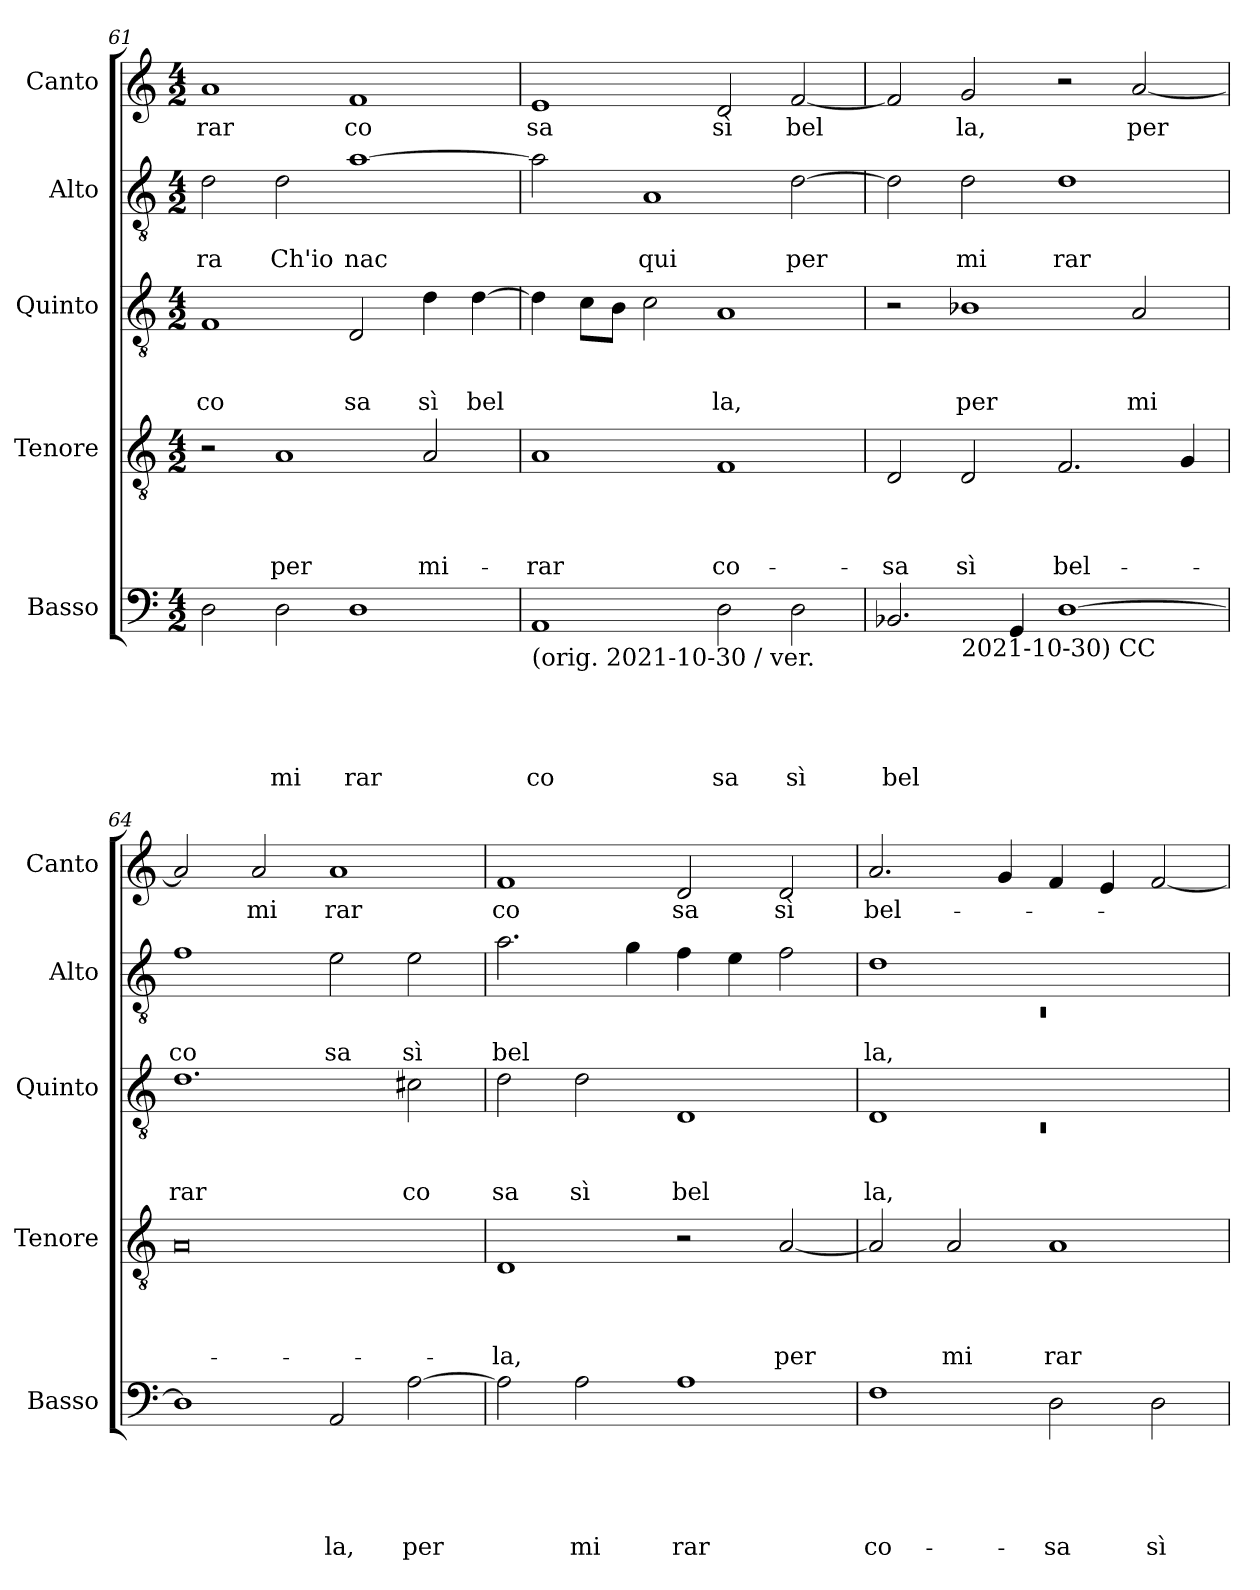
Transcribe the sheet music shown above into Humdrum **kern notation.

**kern	**text	**text	**text	**text	**text	**kern	**text	**text	**text	**text	**kern	**text	**text	**text	**kern	**text	**text	**kern	**text
*part5	*part5	*part5	*part5	*part5	*part5	*part4	*part4	*part4	*part4	*part4	*part3	*part3	*part3	*part3	*part2	*part2	*part2	*part1	*part1
*staff5	*staff5	*staff5	*staff5	*staff5	*staff5	*staff4	*staff4	*staff4	*staff4	*staff4	*staff3	*staff3	*staff3	*staff3	*staff2	*staff2	*staff2	*staff1	*staff1
*I"Basso	*	*	*	*	*	*I"Tenore	*	*	*	*	*I"Quinto	*	*	*	*I"Alto	*	*	*I"Canto	*
*I'Basso	*	*	*	*	*	*I'Tenore	*	*	*	*	*I'Quinto	*	*	*	*I'Alto	*	*	*I'Canto	*
*clefF4	*	*	*	*	*	*clefGv2	*	*	*	*	*clefGv2	*	*	*	*clefGv2	*	*	*clefG2	*
*k[]	*	*	*	*	*	*k[]	*	*	*	*	*k[]	*	*	*	*k[]	*	*	*k[]	*
*C:	*	*	*	*	*	*C:	*	*	*	*	*C:	*	*	*	*C:	*	*	*C:	*
*M4/2	*	*	*	*	*	*M4/2	*	*	*	*	*M4/2	*	*	*	*M4/2	*	*	*M4/2	*
=61	=61	=61	=61	=61	=61	=61	=61	=61	=61	=61	=61	=61	=61	=61	=61	=61	=61	=61	=61
!	!	!	!	!	!	!	!	!	!	!	!	!	!	!LO:LY:b	!	!	!LO:LY:b	!	!LO:LY:b
2D\	.	.	.	.	.	2r	.	.	.	.	1F	.	.	co	2d\	.	ra	1a	rar
!	!	!	!	!	!LO:LY:b	!	!	!	!	!LO:LY:b	!	!	!	!	!	!	!LO:LY:b	!	!
2D\	.	.	.	.	mi	1A	.	.	.	per	.	.	.	.	2d\	.	Ch'io	.	.
!	!	!	!	!	!LO:LY:b	!	!	!	!	!	!	!	!	!LO:LY:b	!	!	!LO:LY:b	!	!LO:LY:b
1D	.	.	.	.	rar	.	.	.	.	.	2D/	.	.	sa	[>1a	.	nac	1f	co
!	!	!	!	!	!	!	!	!	!	!LO:LY:b	!	!	!	!LO:LY:b	!	!	!	!	!
.	.	.	.	.	.	2A/	.	.	.	mi-	4d\	.	.	sì	.	.	.	.	.
!	!	!	!	!	!	!	!	!	!	!	!	!	!	!LO:LY:b	!	!	!	!	!
.	.	.	.	.	.	.	.	.	.	.	[>4d\	.	.	bel	.	.	.	.	.
=62	=62	=62	=62	=62	=62	=62	=62	=62	=62	=62	=62	=62	=62	=62	=62	=62	=62	=62	=62
!LO:TX:b:t=(orig. 2021-10-30 / ver.	!	!	!	!	!	!	!	!	!	!	!	!	!	!	!	!	!	!	!
!	!	!	!	!	!LO:LY:b	!	!	!	!	!LO:LY:b	!	!	!	!	!	!	!	!	!LO:LY:b
1AA	.	.	.	.	co	1A	.	.	.	-rar	4d\]	.	.	.	2a\]	.	.	1e	sa
.	.	.	.	.	.	.	.	.	.	.	8c\L	.	.	.	.	.	.	.	.
.	.	.	.	.	.	.	.	.	.	.	8B\J	.	.	.	.	.	.	.	.
!	!	!	!	!	!	!	!	!	!	!	!	!	!	!	!	!	!LO:LY:b	!	!
.	.	.	.	.	.	.	.	.	.	.	2c\	.	.	.	1A	.	qui	.	.
!	!	!	!	!	!LO:LY:b	!	!	!	!	!LO:LY:b	!	!	!	!LO:LY:b	!	!	!	!	!LO:LY:b
2D\	.	.	.	.	sa	1F	.	.	.	co-	1A	.	.	la,	.	.	.	2d/	sì
!	!	!	!	!	!LO:LY:b	!	!	!	!	!	!	!	!	!	!	!	!LO:LY:b	!	!LO:LY:b
2D\	.	.	.	.	sì	.	.	.	.	.	.	.	.	.	[>2d\	.	per	[<2f/	bel
=63	=63	=63	=63	=63	=63	=63	=63	=63	=63	=63	=63	=63	=63	=63	=63	=63	=63	=63	=63
!	!	!	!	!	!LO:LY:b	!	!	!	!	!LO:LY:b	!	!	!	!	!	!	!	!	!
*^	*	*	*	*	*	*	*	*	*	*	*	*	*	*	*	*	*	*	*
2.BB-X/	2ryy	.	.	.	.	bel	2D/	.	.	.	-sa	2r	.	.	.	2d\]	.	.	2f/]	.
!	!LO:TX:b:t=2021-10-30) CC	!	!	!	!	!	!	!	!	!	!	!	!	!	!	!	!	!	!	!
!	!	!	!	!	!	!	!	!	!	!	!LO:LY:b	!	!	!	!LO:LY:b	!	!	!LO:LY:b	!	!LO:LY:b
.	1.ryy	.	.	.	.	.	2D/	.	.	.	sì	1B-X	.	.	per	2d\	.	mi	2g/	la,
4GG/	.	.	.	.	.	.	.	.	.	.	.	.	.	.	.	.	.	.	.	.
!	!	!	!	!	!	!	!	!	!	!	!LO:LY:b	!	!	!	!	!	!	!LO:LY:b	!	!
[>1D	.	.	.	.	.	.	2.F/	.	.	.	bel-	.	.	.	.	1d	.	rar	2r	.
!	!	!	!	!	!	!	!	!	!	!	!	!	!	!	!LO:LY:b	!	!	!	!	!LO:LY:b
.	.	.	.	.	.	.	.	.	.	.	.	2A/	.	.	mi	.	.	.	[<2a/	per
.	.	.	.	.	.	.	4G/	.	.	.	.	.	.	.	.	.	.	.	.	.
=64	=64	=64	=64	=64	=64	=64	=64	=64	=64	=64	=64	=64	=64	=64	=64	=64	=64	=64	=64	=64
!LO:TX:b:t=BY-NC 3.0	!	!	!	!	!	!	!	!	!	!	!	!	!	!	!	!	!	!	!	!
!	!	!	!	!	!	!	!	!	!	!	!	!	!	!	!LO:LY:b	!	!	!LO:LY:b	!	!
*v	*v	*	*	*	*	*	*	*	*	*	*	*	*	*	*	*	*	*	*	*
1D]	.	.	.	.	.	0A	.	.	.	.	1.d	.	.	rar	1f	.	co	2a/]	.
!	!	!	!	!	!	!	!	!	!	!	!	!	!	!	!	!	!	!	!LO:LY:b
.	.	.	.	.	.	.	.	.	.	.	.	.	.	.	.	.	.	2a/	mi
!	!	!	!	!	!LO:LY:b	!	!	!	!	!	!	!	!	!	!	!	!LO:LY:b	!	!LO:LY:b
2AA/	.	.	.	.	la,	.	.	.	.	.	.	.	.	.	2e\	.	sa	1a	rar
!	!	!	!	!	!LO:LY:b	!	!	!	!	!	!	!	!	!LO:LY:b	!	!	!LO:LY:b	!	!
[>2A\	.	.	.	.	per	.	.	.	.	.	2c#X\	.	.	co	2e\	.	sì	.	.
=65	=65	=65	=65	=65	=65	=65	=65	=65	=65	=65	=65	=65	=65	=65	=65	=65	=65	=65	=65
!	!	!	!	!	!	!	!	!	!	!LO:LY:b	!	!	!	!LO:LY:b	!	!	!LO:LY:b	!	!LO:LY:b
2A\]	.	.	.	.	.	1D	.	.	.	-la,	2d\	.	.	sa	2.a\	.	bel	1f	co
!	!	!	!	!	!LO:LY:b	!	!	!	!	!	!	!	!	!LO:LY:b	!	!	!	!	!
2A\	.	.	.	.	mi	.	.	.	.	.	2d\	.	.	sì	.	.	.	.	.
.	.	.	.	.	.	.	.	.	.	.	.	.	.	.	4g\	.	.	.	.
!	!	!	!	!	!LO:LY:b	!	!	!	!	!	!	!	!	!LO:LY:b	!	!	!	!	!LO:LY:b
1A	.	.	.	.	rar	2r	.	.	.	.	1D	.	.	bel	4f\	.	.	2d/	sa
.	.	.	.	.	.	.	.	.	.	.	.	.	.	.	4e\	.	.	.	.
!	!	!	!	!	!	!	!	!	!	!LO:LY:b	!	!	!	!	!	!	!	!	!LO:LY:b
.	.	.	.	.	.	[>2A/	.	.	.	per	.	.	.	.	2f\	.	.	2d/	sì
!!LO:PB:g=z
=66	=66	=66	=66	=66	=66	=66	=66	=66	=66	=66	=66	=66	=66	=66	=66	=66	=66	=66	=66
*	*	*	*	*	*	*	*	*	*	*	*^	*	*	*	*^	*	*	*	*
!	!	!	!	!	!LO:LY:b	!	!	!	!	!	!	!LO:N:vis=1	!	!	!LO:LY:b	!	!LO:N:vis=1	!	!LO:LY:b	!	!LO:LY:b
1F	.	.	.	.	co-	2A/]	.	.	.	.	1D	0rC	.	.	la,	1d	0rC	.	la,	2.a/	bel-
!	!	!	!	!	!	!	!	!	!	!LO:LY:b	!	!	!	!	!	!	!	!	!	!	!
.	.	.	.	.	.	2A/	.	.	.	mi	.	.	.	.	.	.	.	.	.	.	.
.	.	.	.	.	.	.	.	.	.	.	.	.	.	.	.	.	.	.	.	4g/	.
!	!	!	!	!	!LO:LY:b	!	!	!	!	!LO:LY:b	!	!	!	!	!	!	!	!	!	!	!
2D\	.	.	.	.	-sa	1A	.	.	.	rar	1ryy	.	.	.	.	1ryy	.	.	.	4f/	.
.	.	.	.	.	.	.	.	.	.	.	.	.	.	.	.	.	.	.	.	4e/	.
!	!	!	!	!	!LO:LY:b	!	!	!	!	!	!	!	!	!	!	!	!	!	!	!	!
2D\	.	.	.	.	sì	.	.	.	.	.	.	.	.	.	.	.	.	.	.	[<2f/	.
*	*	*	*	*	*	*	*	*	*	*	*v	*v	*	*	*	*	*	*	*	*	*
*	*	*	*	*	*	*	*	*	*	*	*	*	*	*	*v	*v	*	*	*	*
=	=	=	=	=	=	=	=	=	=	=	=	=	=	=	=	=	=	=	=
*-	*-	*-	*-	*-	*-	*-	*-	*-	*-	*-	*-	*-	*-	*-	*-	*-	*-	*-	*-
